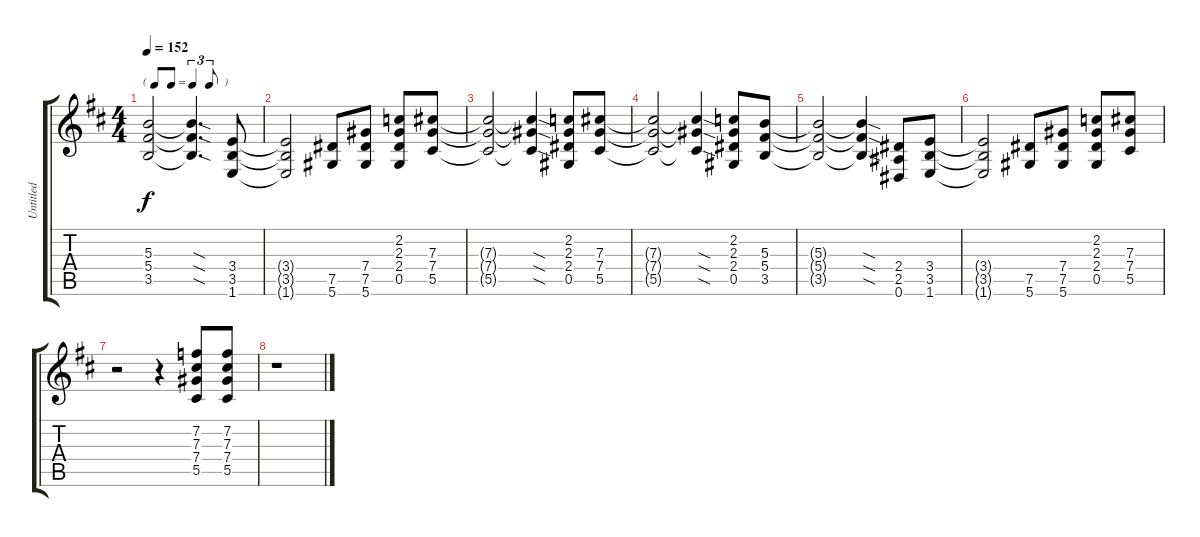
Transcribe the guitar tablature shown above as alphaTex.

\track ("Untitled" "Untitled") {instrument distortionguitar}
\staff {score tabs}
\tuning (Eb4 Bb3 Gb3 Db3 Ab2 Eb2) {hide}
\ts (4 4)
\tf triplet8th
\tempo 152
\clef g2
\ks d
(5.3{t} 5.4{t} 3.5{t}).2{dy f} (5.3{sod t} 5.4{sod t} 3.5{sod t}).4{d} (3.4 3.5 1.6).8 |
(3.4{t} 3.5{t} 1.6{t}).2 (7.5 5.6).8 (7.4 7.5 5.6).8 (2.2 2.3 2.4 0.5).8 (7.3 7.4 5.5).8 |
(7.3{t} 7.4{t} 5.5{t}).2 (7.3{sod t} 7.4{sod t} 5.5{sod t}).4 (2.2 2.3 2.4 0.5).8 (7.3 7.4 5.5).8 |
(7.3{t} 7.4{t} 5.5{t}).2 (7.3{sod t} 7.4{sod t} 5.5{sod t}).4 (2.2 2.3 2.4 0.5).8 (5.3 5.4 3.5).8 |
(5.3{t} 5.4{t} 3.5{t}).2 (5.3{sod t} 5.4{sod t} 3.5{sod t}).4 (2.4 2.5 0.6).8 (3.4 3.5 1.6).8 |
(3.4{t} 3.5{t} 1.6{t}).2 (7.5 5.6).8 (7.4 7.5 5.6).8 (2.2 2.3 2.4 0.5).8 (7.3 7.4 5.5).8 |
r.2 r.4 (7.2 7.3 7.4 5.5).8 (7.2 7.3 7.4 5.5).8 |
r.1
